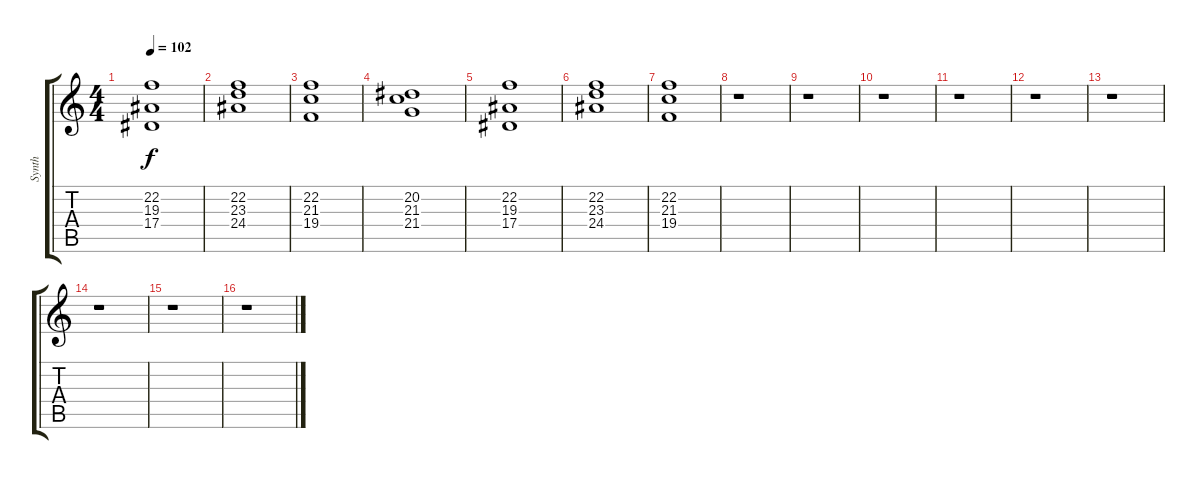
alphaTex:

\track ("Synth" "Synth") {instrument stringensemble1}
\staff {score tabs}
\tuning (C4 G3 Eb3 Bb2 F2 C2) {hide}
\ts (4 4)
\tempo 102
\clef g2
\ks c
(22.2 19.3 17.4).1{dy f} |
(22.2 23.3 24.4).1 |
(22.2 21.3 19.4).1 |
(20.2 21.3 21.4).1 |
(22.2 19.3 17.4).1 |
(22.2 23.3 24.4).1 |
(22.2 21.3 19.4).1 |
r.1 |
r.1 |
r.1 |
r.1 |
r.1 |
r.1 |
r.1 |
r.1 |
r.1
